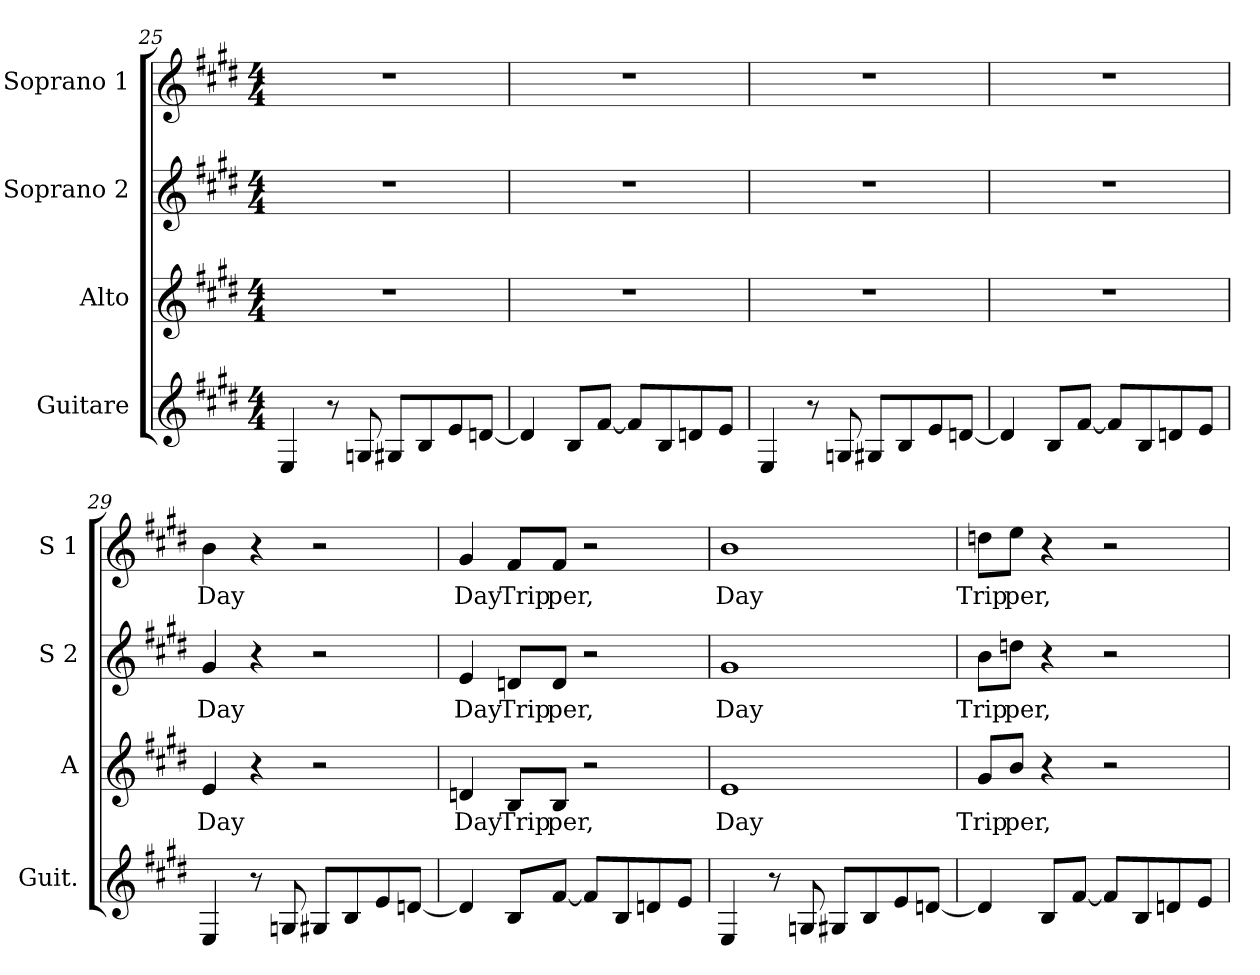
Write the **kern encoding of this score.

**kern	**kern	**text	**kern	**text	**kern	**text
*part4	*part3	*part3	*part2	*part2	*part1	*part1
*staff4	*staff3	*staff3	*staff2	*staff2	*staff1	*staff1
*I"Guitare	*I"Alto	*	*I"Soprano 2	*	*I"Soprano 1	*
*I'Guit.	*I'A	*	*I'S 2	*	*I'S 1	*
!!LO:PB:g=z
*clefG2	*clefG2	*	*clefG2	*	*clefG2	*
*ITrd7c12	*	*	*	*	*	*
*k[f#c#g#d#]	*k[f#c#g#d#]	*	*k[f#c#g#d#]	*	*k[f#c#g#d#]	*
*E:	*E:	*	*E:	*	*E:	*
*M4/4	*M4/4	*	*M4/4	*	*M4/4	*
=25	=25	=25	=25	=25	=25	=25
4EE/	1r	.	1r	.	1r	.
8r	.	.	.	.	.	.
8GGn/	.	.	.	.	.	.
8GG#X/L	.	.	.	.	.	.
8BB/	.	.	.	.	.	.
8E/	.	.	.	.	.	.
[8Dn/J	.	.	.	.	.	.
=26	=26	=26	=26	=26	=26	=26
4D/]	1r	.	1r	.	1r	.
8BB/L	.	.	.	.	.	.
[8F#/J	.	.	.	.	.	.
8F#/L]	.	.	.	.	.	.
8BB/	.	.	.	.	.	.
8Dn/	.	.	.	.	.	.
8E/J	.	.	.	.	.	.
=27	=27	=27	=27	=27	=27	=27
4EE/	1r	.	1r	.	1r	.
8r	.	.	.	.	.	.
8GGn/	.	.	.	.	.	.
8GG#X/L	.	.	.	.	.	.
8BB/	.	.	.	.	.	.
8E/	.	.	.	.	.	.
[8Dn/J	.	.	.	.	.	.
=28	=28	=28	=28	=28	=28	=28
4D/]	1r	.	1r	.	1r	.
8BB/L	.	.	.	.	.	.
[8F#/J	.	.	.	.	.	.
8F#/L]	.	.	.	.	.	.
8BB/	.	.	.	.	.	.
8Dn/	.	.	.	.	.	.
8E/J	.	.	.	.	.	.
!!LO:LB:g=z
=29	=29	=29	=29	=29	=29	=29
!	!	!LO:LY:b	!	!	!	!
!	!	!	!	!LO:LY:b	!	!
!	!	!	!	!	!	!LO:LY:b
4EE/	4e/	Day	4g#/	Day	4b\	Day
8r	4r	.	4r	.	4r	.
8GGn/	.	.	.	.	.	.
8GG#X/L	2r	.	2r	.	2r	.
8BB/	.	.	.	.	.	.
8E/	.	.	.	.	.	.
[8Dn/J	.	.	.	.	.	.
=30	=30	=30	=30	=30	=30	=30
!	!	!LO:LY:b	!	!	!	!
!	!	!	!	!LO:LY:b	!	!
!	!	!	!	!	!	!LO:LY:b
4D/]	4dn/	Day	4e/	Day	4g#/	Day
!	!	!LO:LY:b	!	!	!	!
!	!	!	!	!LO:LY:b	!	!
!	!	!	!	!	!	!LO:LY:b
8BB/L	8B/L	Trip	8dn/L	Trip	8f#/L	Trip
!	!	!LO:LY:b	!	!	!	!
!	!	!	!	!LO:LY:b	!	!
!	!	!	!	!	!	!LO:LY:b
[8F#/J	8B/J	per,	8d/J	per,	8f#/J	per,
8F#/L]	2r	.	2r	.	2r	.
8BB/	.	.	.	.	.	.
8Dn/	.	.	.	.	.	.
8E/J	.	.	.	.	.	.
=31	=31	=31	=31	=31	=31	=31
!	!	!LO:LY:b	!	!	!	!
!	!	!	!	!LO:LY:b	!	!
!	!	!	!	!	!	!LO:LY:b
4EE/	1e	Day	1g#	Day	1b	Day
8r	.	.	.	.	.	.
8GGn/	.	.	.	.	.	.
8GG#X/L	.	.	.	.	.	.
8BB/	.	.	.	.	.	.
8E/	.	.	.	.	.	.
[8Dn/J	.	.	.	.	.	.
=32	=32	=32	=32	=32	=32	=32
!	!	!LO:LY:b	!	!	!	!
!	!	!	!	!LO:LY:b	!	!
!	!	!	!	!	!	!LO:LY:b
4D/]	8g#/L	Trip	8b\L	Trip	8ddn\L	Trip
!	!	!LO:LY:b	!	!	!	!
!	!	!	!	!LO:LY:b	!	!
!	!	!	!	!	!	!LO:LY:b
.	8b/J	per,	8ddn\J	per,	8ee\J	per,
8BB/L	4r	.	4r	.	4r	.
[8F#/J	.	.	.	.	.	.
8F#/L]	2r	.	2r	.	2r	.
8BB/	.	.	.	.	.	.
8Dn/	.	.	.	.	.	.
8E/J	.	.	.	.	.	.
=	=	=	=	=	=	=
*-	*-	*-	*-	*-	*-	*-
